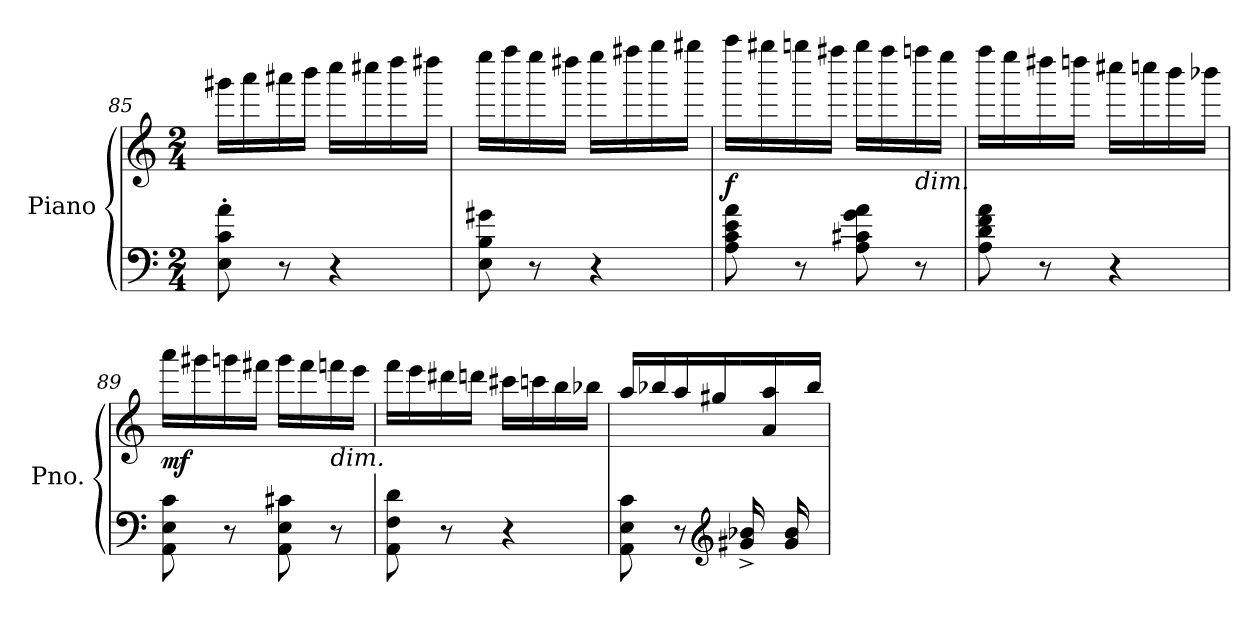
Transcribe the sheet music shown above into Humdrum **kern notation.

**kern	**kern	**dynam
*part1	*part1	*part1
*staff2	*staff1	*staff1/2
*I"Piano	*	*
*I'Pno.	*	*
!!LO:LB:g=z
*clefF4	*clefG2	*
*k[]	*k[]	*
*M2/4	*M2/4	*
=85	=85	=85
8E\' 8c\' 8a\'	16ggg#X\LL	.
.	16aaa\	.
8r	16aaa#X\	.
.	16bbb\JJ	.
4r	16cccc\LL	.
.	16cccc#X\	.
.	16dddd\	.
.	16dddd#X\JJ	.
=86	=86	=86
8E\ 8B\ 8g#X\	16eeee\LL	.
.	16ffff\	.
8r	16eeee\	.
.	16dddd#X\JJ	.
4r	16eeee\LL	.
.	16ffff#X\	.
.	16gggg\	.
.	16gggg#X\JJ	.
=87	=87	=87
!	!	!LO:DY:b
8A\ 8c\ 8e\ 8a\	16aaaa\LL	f
.	16gggg#X\	.
8r	16ggggn\	.
.	16ffff#X\JJ	.
8A\ 8c#X\ 8g\ 8a\	16gggg\LL	.
.	16ffff#\	.
!	!LO:TX:b:i:t=dim.	!
8r	16ffffn\	.
.	16eeee\JJ	.
=88	=88	=88
8A\ 8d\ 8f\ 8a\	16ffff\LL	.
.	16eeee\	.
8r	16dddd#X\	.
.	16ddddn\JJ	.
4r	16cccc#X\LL	.
.	16ccccn\	.
.	16bbb\	.
.	16bbb-X\JJ	.
!!LO:LB:g=z
=89	=89	=89
!	!	!LO:DY:b
8AA\ 8E\ 8c\	16aaa\LL	mf
.	16ggg#X\	.
8r	16gggn\	.
.	16fff#X\JJ	.
8AA\ 8E\ 8c#X\	16ggg\LL	.
.	16fff#\	.
!	!LO:TX:b:i:t=dim.	!
8r	16fffn\	.
.	16eee\JJ	.
=90	=90	=90
8AA\ 8F\ 8d\	16fff\LL	.
.	16eee\	.
8r	16ddd#X\	.
.	16dddn\JJ	.
4r	16ccc#X\LL	.
.	16cccn\	.
.	16bb\	.
.	16bb-X\JJ	.
=91	=91	=91
*^	*	*
4ryy	8AA\ 8E\ 8c\	16aa/LL	.
.	.	16bb-X/	.
.	8r	16aa/	.
.	.	16gg#X/JJ	.
*clefG2	*	*	*
16g#X/^ 16b-X/^LL	4ryy	16ryy	.
16ryy	.	16a\ 16aa\	.
16g#/ 16b-/	.	16ryy	.
16ryy	.	16bb-\JJ	.
*v	*v	*	*
=	=	=
*-	*-	*-
